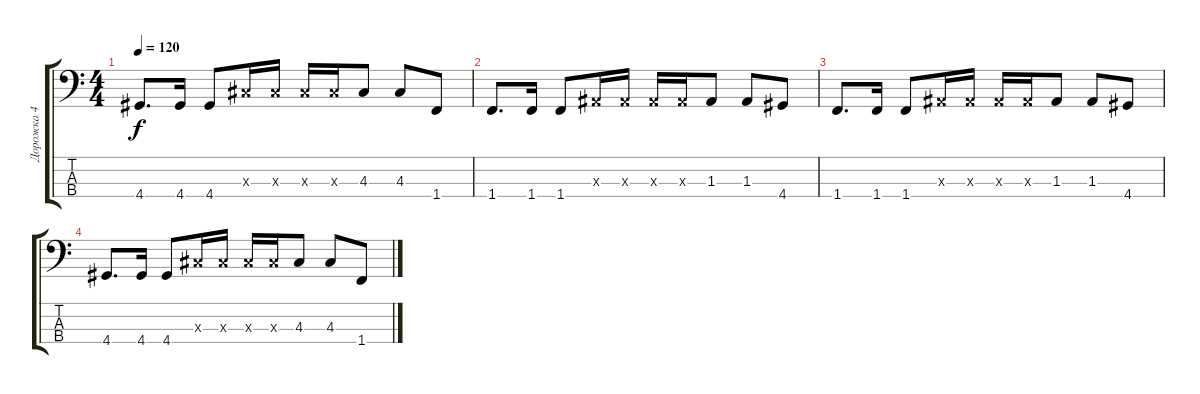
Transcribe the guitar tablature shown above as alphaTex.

\track ("Дорожка 4" "Дорожка 4") {instrument electricbasspick}
\staff {score tabs}
\tuning (G2 D2 A1 E1) {hide}
\ts (4 4)
\tempo 120
\clef f4
\ks c
4.4.8{d dy f} 4.4.16 4.4.8 4.3{x}.16 4.3{x}.16 4.3{x}.16 4.3{x}.16 4.3.8 4.3.8 1.4.8 |
1.4.8{d} 1.4.16 1.4.8 1.3{x}.16 1.3{x}.16 1.3{x}.16 1.3{x}.16 1.3.8 1.3.8 4.4.8 |
1.4.8{d} 1.4.16 1.4.8 1.3{x}.16 1.3{x}.16 1.3{x}.16 1.3{x}.16 1.3.8 1.3.8 4.4.8 |
4.4.8{d} 4.4.16 4.4.8 4.3{x}.16 4.3{x}.16 4.3{x}.16 4.3{x}.16 4.3.8 4.3.8 1.4.8
